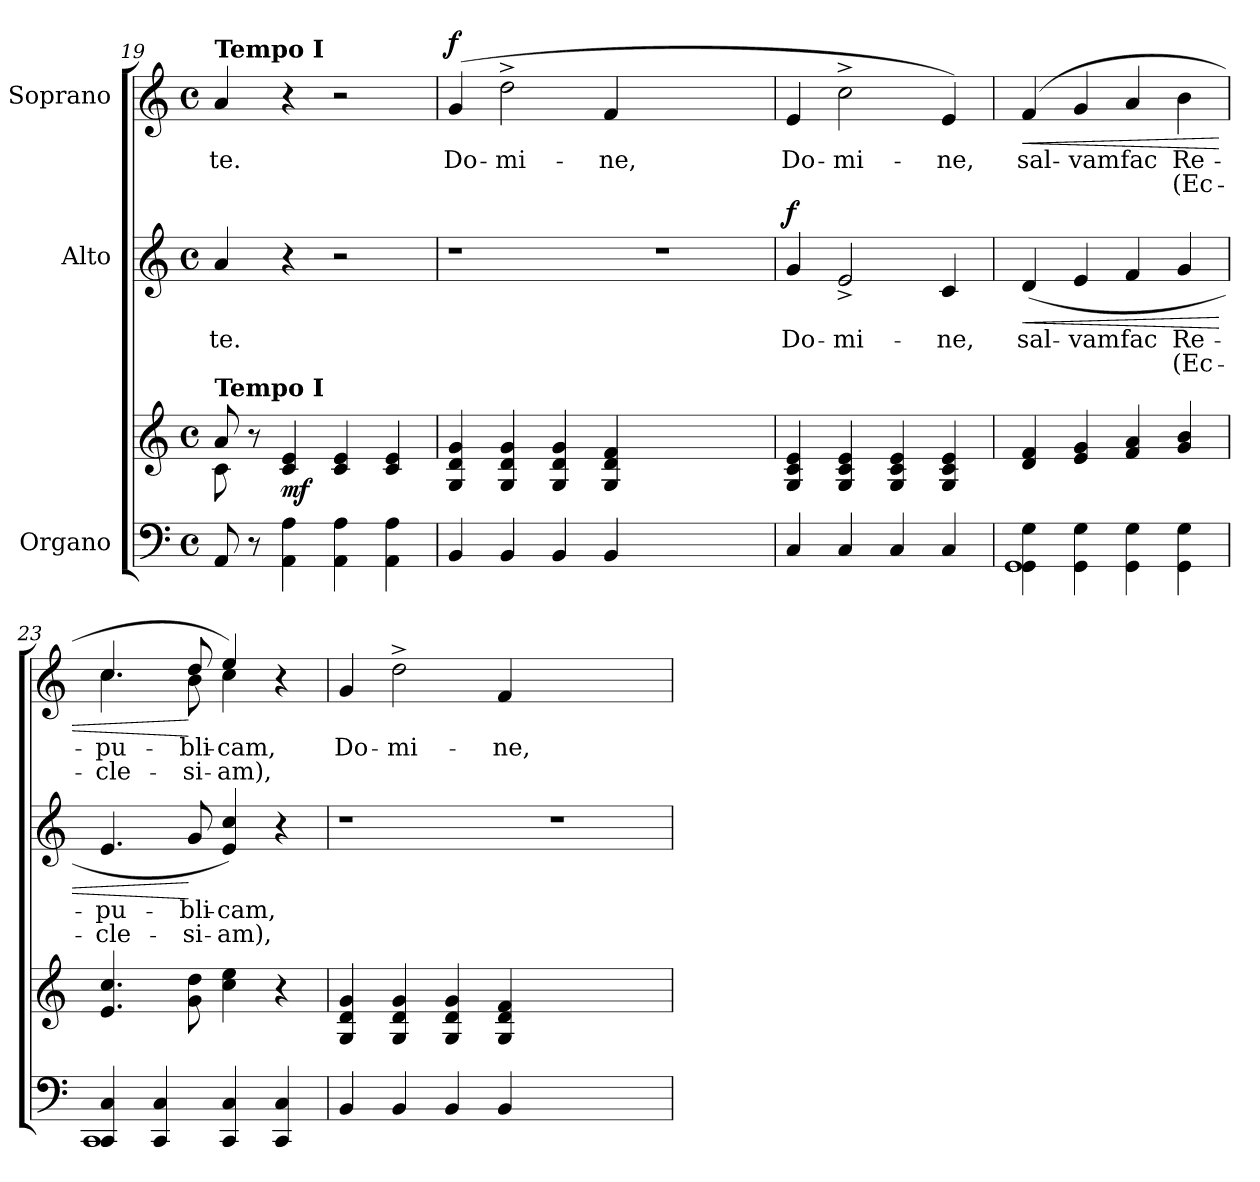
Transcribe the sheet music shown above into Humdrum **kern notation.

**kern	**kern	**dynam	**kern	**text	**text	**dynam	**kern	**text	**text	**dynam
*part3	*part3	*part3	*part2	*part2	*part2	*part2	*part1	*part1	*part1	*part1
*staff4	*staff3	*staff3/4	*staff2	*staff2	*staff2	*staff2	*staff1	*staff1	*staff1	*staff1
*I"Organo	*	*	*I"Alto	*	*	*	*I"Soprano	*	*	*
*clefF4	*clefG2	*	*clefG2	*	*	*	*clefG2	*	*	*
*k[]	*k[]	*	*k[]	*	*	*	*k[]	*	*	*
*C:	*C:	*	*C:	*	*	*	*C:	*	*	*
*M4/4	*M4/4	*	*M4/4	*	*	*	*M4/4	*	*	*
*met(c)	*met(c)	*	*met(c)	*	*	*	*met(c)	*	*	*
=19	=19	=19	=19	=19	=19	=19	=19	=19	=19	=19
*	*^	*	*	*	*	*	*	*	*	*
!	!	!	!	!	!LO:LY:b:color=#000000	!	!	!	!	!	!
!	!	!	!	!	!	!	!	!LO:TX:a:B:t=Tempo I	!	!	!
!	!LO:TX:a:B:t=Tempo I	!	!	!	!	!	!	!	!	!	!
!	!	!	!	!	!	!	!	!	!LO:LY:b:color=#000000	!	!
8AAi/	8ai/	8ci\	.	4ai/	te.	.	.	4ai/	te.	.	.
8r	8r	8ryy	.	.	.	.	.	.	.	.	.
4AAi\ 4Ai	4ci/ 4ei	2.ryy	mf	4r	.	.	.	4r	.	.	.
4AAi\ 4Ai	4ci/ 4ei	.	.	2r	.	.	.	2r	.	.	.
4AAi\ 4Ai	4ci/ 4ei	.	.	.	.	.	.	.	.	.	.
*	*v	*v	*	*	*	*	*	*	*	*	*
=20	=20	=20	=20	=20	=20	=20	=20	=20	=20	=20
!	!	!	!	!	!	!	!	!LO:LY:b:color=#000000	!	!
4BBi/	4Gi/ 4di 4gi	.	1r	.	.	.	(4gi/	Do-	.	f
!	!	!	!	!	!	!	!	!LO:LY:b:color=#000000	!	!
4BBi/	4Gi/ 4di 4gi	.	.	.	.	.	2dd^i\	-mi-	.	.
4BBi/	4Gi/ 4di 4gi	.	.	.	.	.	.	.	.	.
!	!	!	!	!	!	!	!	!LO:LY:b:color=#000000	!	!
4BBi/	4Gi/ 4di 4fi	.	.	.	.	.	4fi/	-ne,	.	.
1ryy	1ryy	.	1r	.	.	.	1ryy	.	.	.
=21	=21	=21	=21	=21	=21	=21	=21	=21	=21	=21
!	!	!	!	!LO:LY:b:color=#000000	!	!	!	!	!	!
!	!	!	!	!	!	!	!	!LO:LY:b:color=#000000	!	!
4Ci/	4Gi/ 4ci 4ei	.	4gi/	Do-	.	f	4ei/	Do-	.	.
!	!	!	!	!LO:LY:b:color=#000000	!	!	!	!	!	!
!	!	!	!	!	!	!	!	!LO:LY:b:color=#000000	!	!
4Ci/	4Gi/ 4ci 4ei	.	2e^i/	-mi-	.	.	2cc^i\	-mi-	.	.
4Ci/	4Gi/ 4ci 4ei	.	.	.	.	.	.	.	.	.
!	!	!	!	!LO:LY:b:color=#000000	!	!	!	!	!	!
!	!	!	!	!	!	!	!	!LO:LY:b:color=#000000	!	!
4Ci/	4Gi/ 4ci 4ei	.	4ci/	-ne,	.	.	4ei/)	-ne,	.	.
!!LO:LB:g=z
=22	=22	=22	=22	=22	=22	=22	=22	=22	=22	=22
*^	*	*	*	*	*	*	*	*	*	*
!	!	!	!	!	!LO:LY:b:color=#000000	!	!LO:HP:b	!	!	!	!
!	!	!	!	!	!	!	!	!	!LO:LY:b:color=#000000	!	!LO:HP:b
4GGi\ 4Gi	1GGi	4di/ 4fi	.	(4di/	sal-	.	<	(4fi/	sal-	.	<
!	!	!	!	!	!LO:LY:b:color=#000000	!	!	!	!	!	!
!	!	!	!	!	!	!	!	!	!LO:LY:b:color=#000000	!	!
4GGi\ 4Gi	.	4ei/ 4gi	.	4ei/	-vam	.	.	4gi/	-vam	.	.
!	!	!	!	!	!LO:LY:b:color=#000000	!	!	!	!	!	!
!	!	!	!	!	!	!	!	!	!LO:LY:b:color=#000000	!	!
4GGi\ 4Gi	.	4fi/ 4ai	.	4fi/	fac	.	.	4ai/	fac	.	.
!	!	!	!	!	!LO:LY:b:color=#000000	!LO:LY:b:color=#000000	!	!	!	!	!
!	!	!	!	!	!	!	!	!	!LO:LY:b:color=#000000	!LO:LY:b:color=#000000	!
4GGi\ 4Gi	.	4gi/ 4bi	.	4gi/	Re-	(Ec-	.	4bi\	Re-	-(Ec-	.
=23	=23	=23	=23	=23	=23	=23	=23	=23	=23	=23	=23
!	!	!	!	!	!LO:LY:b:color=#000000	!LO:LY:b:color=#000000	!	!	!	!	!
!	!	!	!	!	!	!	!	!	!LO:LY:b:color=#000000	!LO:LY:b:color=#000000	!
*	*	*	*	*	*	*	*	*^	*	*	*
4CCi/ 4Ci	1CCi	4.ei/ 4.cci	.	4.ei/	-pu-	-cle-	.	4.cci/	4.cci\	-pu-	-cle-	.
4CCi/ 4Ci	.	.	.	.	.	.	.	.	.	.	.	.
!	!	!	!	!	!LO:LY:b:color=#000000	!LO:LY:b:color=#000000	!	!	!	!	!	!
!	!	!	!	!	!	!	!	!	!	!LO:LY:b:color=#000000	!LO:LY:b:color=#000000	!
.	.	8gi\ 8ddi	.	8gi/	-bli-	-si-	[	8ddi/	8bi\	-bli-	-si-	[
!	!	!	!	!	!LO:LY:b:color=#000000	!LO:LY:b:color=#000000	!	!	!	!	!	!
!	!	!	!	!	!	!	!	!	!	!LO:LY:b:color=#000000	!LO:LY:b:color=#000000	!
4CCi/ 4Ci	.	4cci\ 4eei	.	4ei/ 4cci)	-cam,	-am),	.	4eei/)	4cci\	cam,	-am),	.
4CCi/ 4Ci	.	4r	.	4r	.	.	.	4r	4ryy	.	.	.
*v	*v	*	*	*	*	*	*	*v	*v	*	*	*
=24	=24	=24	=24	=24	=24	=24	=24	=24	=24	=24
*	*	*	*	*	*	*	*^	*	*	*
!	!	!	!	!	!	!	!	!	!LO:LY:b:color=#000000	!	!
*	*	*	*	*	*	*	*v	*v	*	*	*
4BBi/	4Gi/ 4di 4gi	.	1r	.	.	.	4gi/	Do-	.	.
!	!	!	!	!	!	!	!	!LO:LY:b:color=#000000	!	!
4BBi/	4Gi/ 4di 4gi	.	.	.	.	.	2dd^i\	-mi-	.	.
4BBi/	4Gi/ 4di 4gi	.	.	.	.	.	.	.	.	.
!	!	!	!	!	!	!	!	!LO:LY:b:color=#000000	!	!
4BBi/	4Gi/ 4di 4fi	.	.	.	.	.	4fi/	-ne,	.	.
1ryy	1ryy	.	1r	.	.	.	1ryy	.	.	.
=	=	=	=	=	=	=	=	=	=	=
*-	*-	*-	*-	*-	*-	*-	*-	*-	*-	*-
